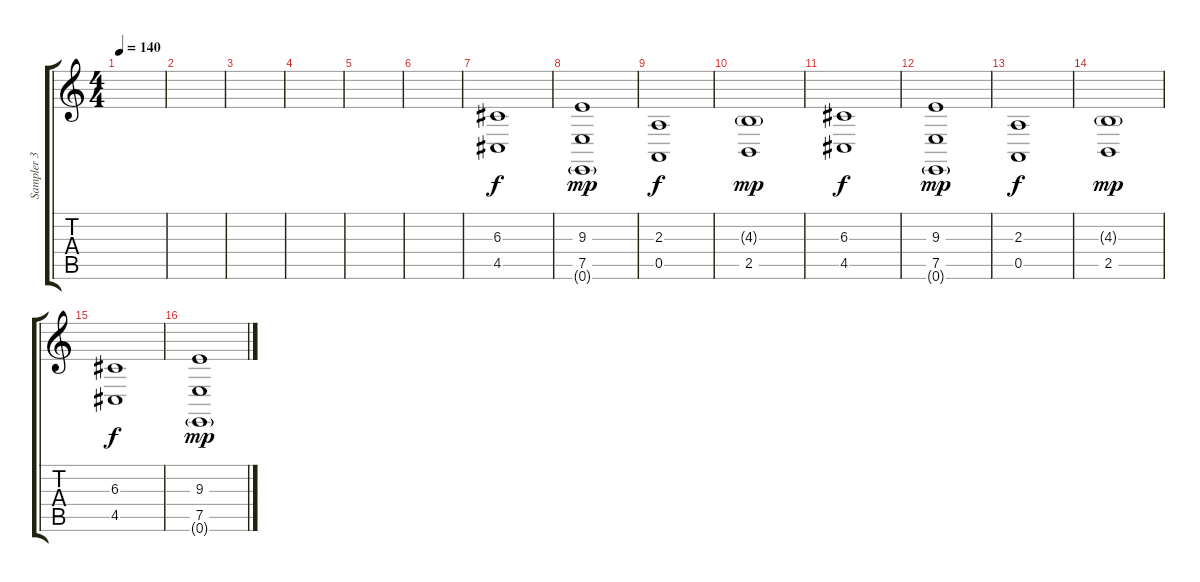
\track ("Sampler 3" "Sampler 3") {instrument stringensemble1}
\staff {score tabs}
\tuning (E4 B3 G3 D3 A2 E2) {hide}
\ts (4 4)
\tempo 140
\clef g2
\ks c
|
|
|
|
|
|
(6.3 4.5).1{dy f} |
(9.3 7.5 0.6{g}).1{dy mp} |
(2.3 0.5).1{dy f} |
(4.3{g} 2.5).1{dy mp} |
(6.3 4.5).1{dy f} |
(9.3 7.5 0.6{g}).1{dy mp} |
(2.3 0.5).1{dy f} |
(4.3{g} 2.5).1{dy mp} |
(6.3 4.5).1{dy f} |
(9.3 7.5 0.6{g}).1{dy mp}
